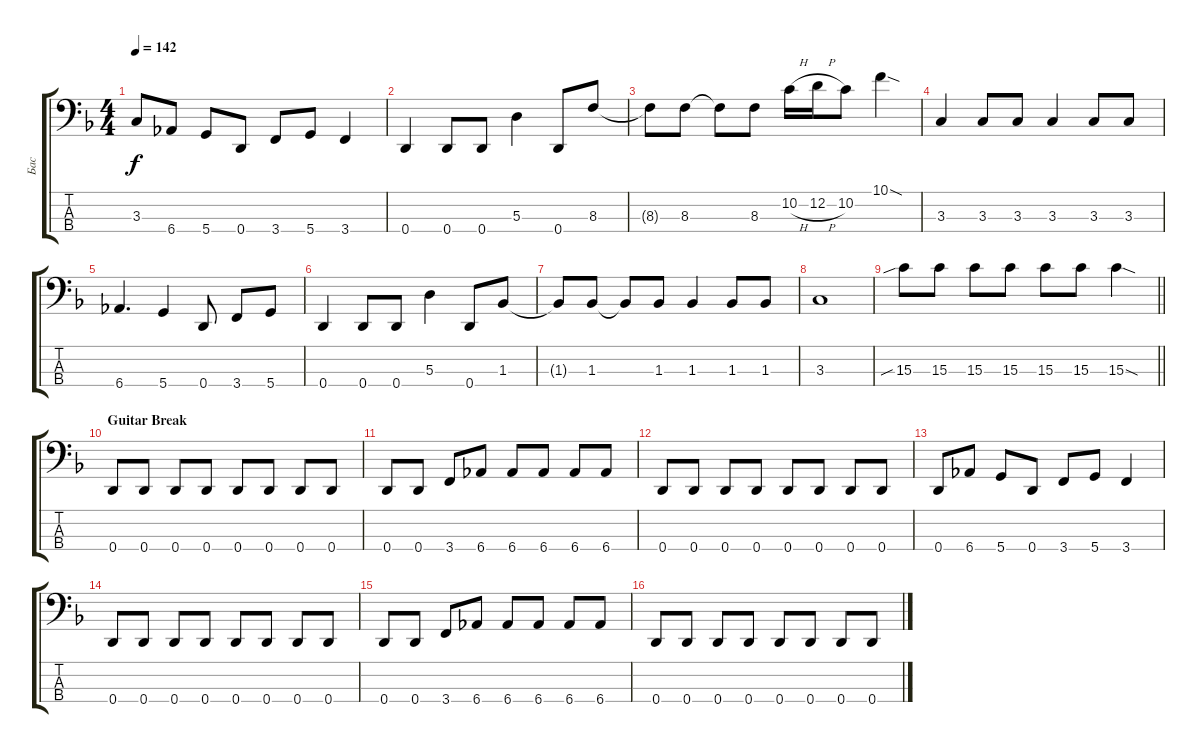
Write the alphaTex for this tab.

\track ("Бас" "Бас") {instrument electricbassfinger}
\staff {score tabs}
\tuning (G2 D2 A1 D1) {hide}
\ts (4 4)
\tempo 142
\clef f4
\ks dminor
3.3{t}.8{dy f} 6.4.8 5.4.8 0.4.8 3.4.8 5.4.8 3.4.4 |
0.4.4 0.4.8 0.4.8 5.3.4 0.4.8 8.3.8 |
8.3{t}.8 8.3.8 8.3{t}.8 8.3.8 10.2{h}.16 12.2{h}.16 10.2.8 10.1{sod}.4 |
3.3.4 3.3.8 3.3.8 3.3.4 3.3.8 3.3.8 |
6.4.4{d} 5.4.4 0.4.8 3.4.8 5.4.8 |
0.4.4 0.4.8 0.4.8 5.3.4 0.4.8 1.3.8 |
1.3{t}.8 1.3.8 1.3{t}.8 1.3.8 1.3.4 1.3.8 1.3.8 |
3.3.1 |
\barLineRight lightlight
15.3{sib}.8 15.3.8 15.3.8 15.3.8 15.3.8 15.3.8 15.3{sod}.4 |
\section ("" "Guitar Break")
0.4.8 0.4.8 0.4.8 0.4.8 0.4.8 0.4.8 0.4.8 0.4.8 |
0.4.8 0.4.8 3.4.8 6.4.8 6.4.8 6.4.8 6.4.8 6.4.8 |
0.4.8 0.4.8 0.4.8 0.4.8 0.4.8 0.4.8 0.4.8 0.4.8 |
0.4.8 6.4.8 5.4.8 0.4.8 3.4.8 5.4.8 3.4.4 |
0.4.8 0.4.8 0.4.8 0.4.8 0.4.8 0.4.8 0.4.8 0.4.8 |
0.4.8 0.4.8 3.4.8 6.4.8 6.4.8 6.4.8 6.4.8 6.4.8 |
0.4.8 0.4.8 0.4.8 0.4.8 0.4.8 0.4.8 0.4.8 0.4.8
